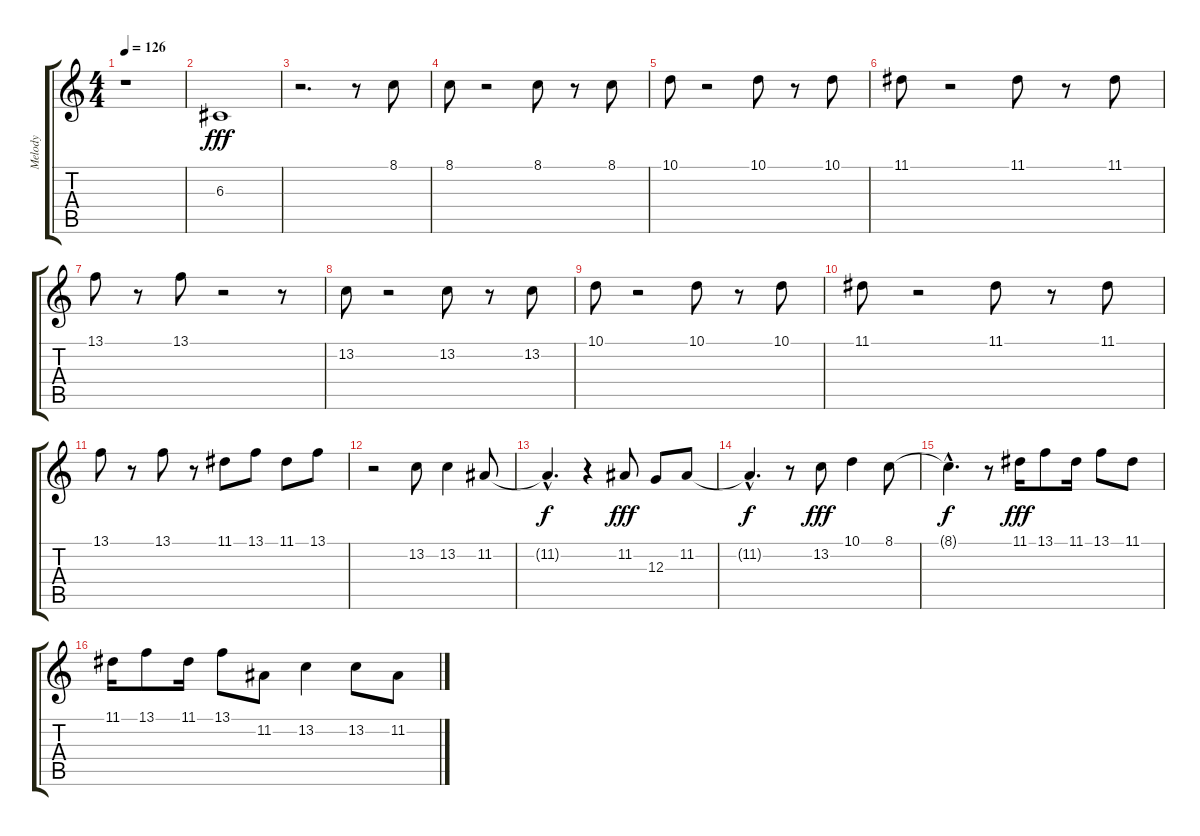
\track ("Melody" "Melody") {instrument gunshot}
\staff {score tabs}
\tuning (E4 B3 G3 D3 A2 E2) {hide}
\ts (4 4)
\tempo 126
\clef g2
\ks c
r.1{dy fff instrument gunshot} |
6.3.1 |
r.2{d} r.8 8.1.8{instrument electricguitarclean} |
8.1.8{instrument trumpet} r.2 8.1.8 r.8 8.1.8 |
10.1.8 r.2 10.1.8 r.8 10.1.8 |
11.1.8 r.2 11.1.8 r.8 11.1.8 |
13.1.8 r.8 13.1.8 r.2 r.8 |
13.2.8 r.2 13.2.8 r.8 13.2.8 |
10.1.8 r.2 10.1.8 r.8 10.1.8 |
11.1.8 r.2 11.1.8 r.8 11.1.8 |
13.1.8 r.8 13.1.8 r.8 11.1.8 13.1.8 11.1.8 13.1.8 |
r.2 13.2.8{instrument electricguitarclean} 13.2.4 11.2.8 |
11.2{hac t}.4{d dy f} r.4 11.2.8{dy fff} 12.3.8 11.2.8 |
11.2{hac t}.4{d dy f} r.8 13.2.8{dy fff} 10.1.4 8.1.8 |
8.1{hac t}.4{d dy f} r.8 11.1.16{dy fff instrument koto} 13.1.8 11.1.16 13.1.8 11.1.8 |
11.1.16 13.1.8 11.1.16 13.1.8 11.2.8 13.2.4{instrument electricguitarclean} 13.2.8 11.2.8
